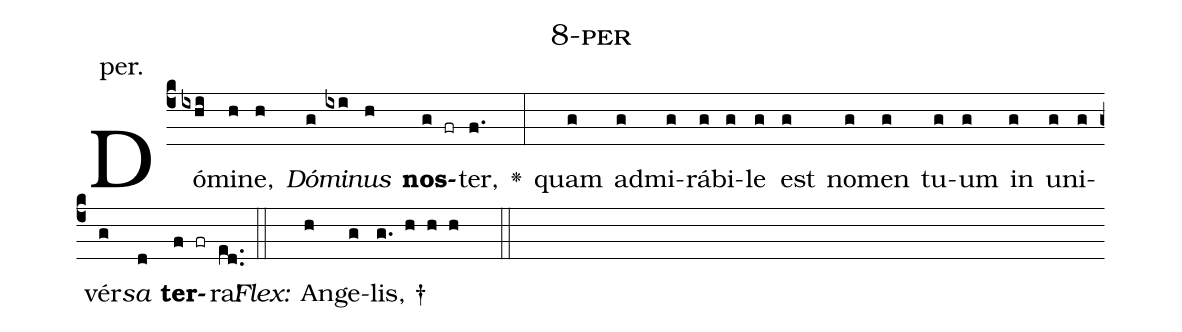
name: 8-per;
annotation: per.;
%%
(c4)Dó(ixhi)mi(h)ne,(h) <i>Dó</i>(g)<i>mi</i>(ixi)<i>nus</i>(h) <b>nos</b>(g fr)ter,(f.) <v>\greheightstar</v>(:) quam(g) ad(g)mi(g)rá(g)bi(g)le(g) est(g) no(g)men(g) tu(g)um(g) in(g) u(g)ni(g)vér(g)<i>sa</i>(d) <b>ter</b>(f fr)ra!(ed..) (::)
<i>Flex:</i>()  An(h)ge(g)lis, †(g. h h h  ::)

%E(g) u(g) o(g) u(d) a(f) e.(ed..) (::)
